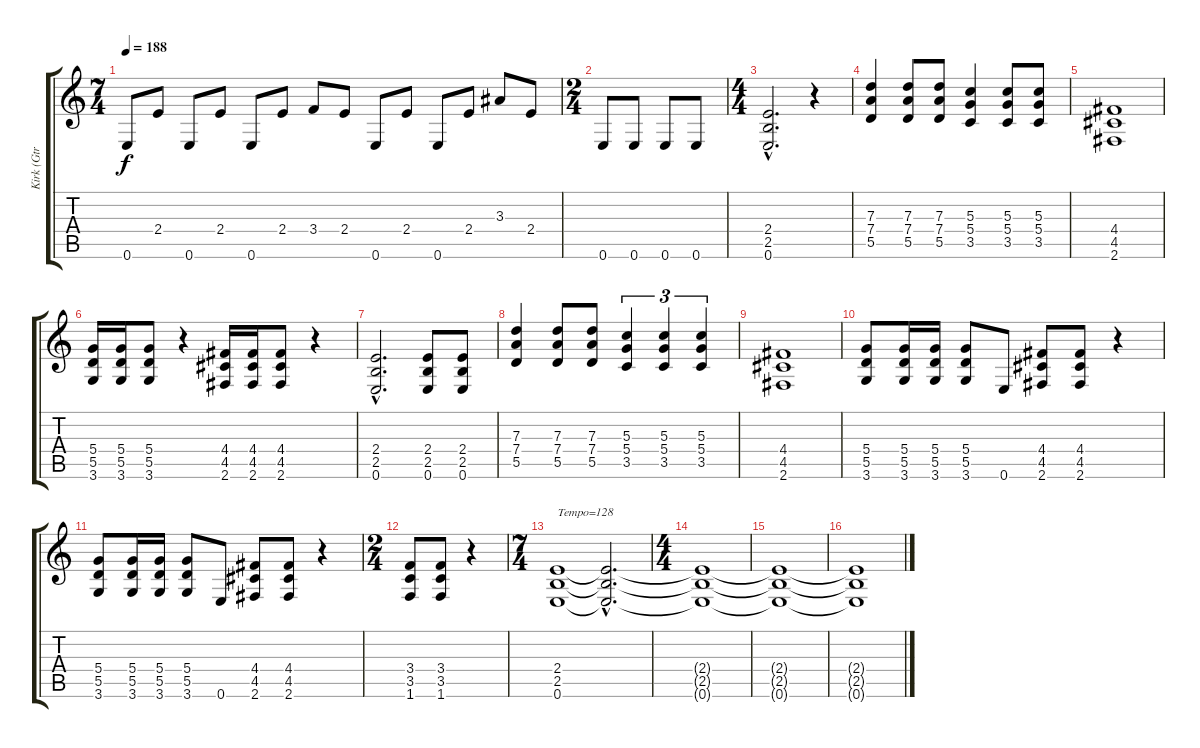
\track ("Kirk (Gtr 3)" "Kirk (Gtr ") {instrument distortionguitar}
\staff {score tabs}
\tuning (E4 B3 G3 D3 A2 E2) {hide}
\ts (7 4)
\tempo 188
\clef g2
\ks c
0.6.8{dy f} 2.4.8 0.6.8 2.4.8 0.6.8 2.4.8 3.4.8 2.4.8 0.6.8 2.4.8 0.6.8 2.4.8 3.3.8 2.4.8 |
\ts (2 4)
0.6.8 0.6.8 0.6.8 0.6.8 |
\ts (4 4)
(2.4{hac} 2.5{hac} 0.6{hac}).2{d} r.4 |
(7.3 7.4 5.5).4 (7.3 7.4 5.5).8 (7.3 7.4 5.5).8 (5.3 5.4 3.5).4 (5.3 5.4 3.5).8 (5.3 5.4 3.5).8 |
(4.4 4.5 2.6).1 |
(5.4 5.5 3.6).16 (5.4 5.5 3.6).16 (5.4 5.5 3.6).8 r.4 (4.4 4.5 2.6).16 (4.4 4.5 2.6).16 (4.4 4.5 2.6).8 r.4 |
(2.4{hac} 2.5{hac} 0.6{hac}).2{d} (2.4 2.5 0.6).8 (2.4 2.5 0.6).8 |
(7.3 7.4 5.5).4 (7.3 7.4 5.5).8 (7.3 7.4 5.5).8 (5.3 5.4 3.5).4{tu (3 2)} (5.3 5.4 3.5).4{tu (3 2)} (5.3 5.4 3.5).4{tu (3 2)} |
(4.4 4.5 2.6).1 |
(5.4 5.5 3.6).8 (5.4 5.5 3.6).16 (5.4 5.5 3.6).16 (5.4 5.5 3.6).8 0.6.8 (4.4 4.5 2.6).8 (4.4 4.5 2.6).8 r.4 |
(5.4 5.5 3.6).8 (5.4 5.5 3.6).16 (5.4 5.5 3.6).16 (5.4 5.5 3.6).8 0.6.8 (4.4 4.5 2.6).8 (4.4 4.5 2.6).8 r.4 |
\ts (2 4)
(3.4 3.5 1.6).8 (3.4 3.5 1.6).8 r.4 |
\ts (7 4)
(2.4 2.5 0.6).1{txt "Tempo=128"} (2.4{hac t} 2.5{hac t} 0.6{hac t}).2{d} |
\ts (4 4)
(2.4{t} 2.5{t} 0.6{t}).1 |
(2.4{t} 2.5{t} 0.6{t}).1 |
(2.4{t} 2.5{t} 0.6{t}).1
